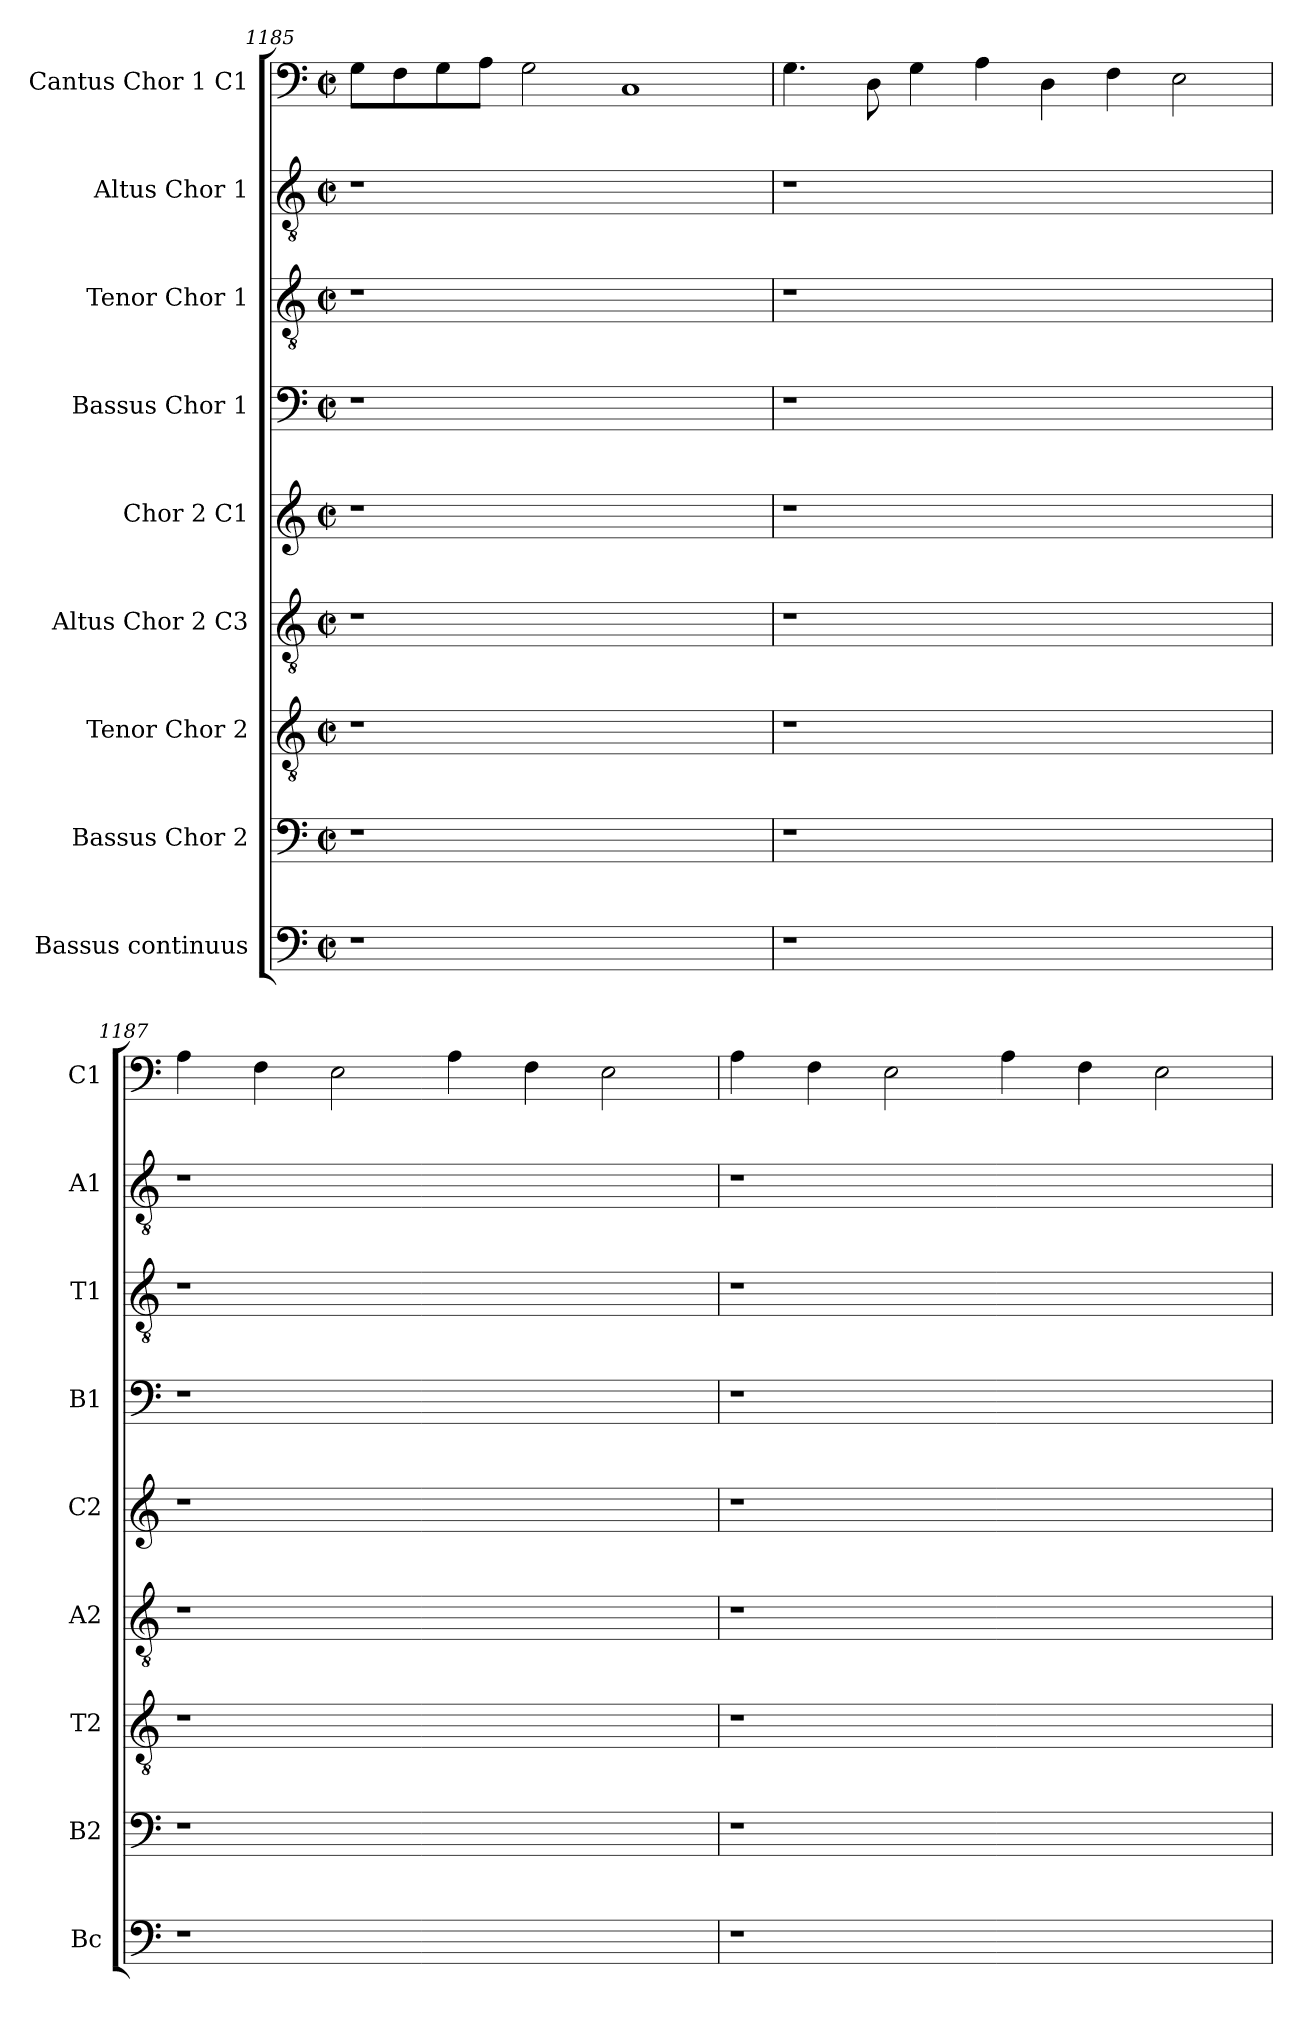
**kern	**kern	**kern	**kern	**kern	**kern	**kern	**kern	**kern
*part9	*part8	*part7	*part6	*part5	*part4	*part3	*part2	*part1
*staff9	*staff8	*staff7	*staff6	*staff5	*staff4	*staff3	*staff2	*staff1
*I"Bassus continuus	*I"Bassus Chor 2	*I"Tenor Chor 2	*I"Altus Chor 2 C3	*I"Chor 2 C1	*I"Bassus Chor 1	*I"Tenor Chor 1	*I"Altus Chor 1	*I"Cantus Chor 1 C1
*I'Bc	*I'B2	*I'T2	*I'A2	*I'C2	*I'B1	*I'T1	*I'A1	*I'C1
*clefF4	*clefF4	*clefGv2	*clefGv2	*clefG2	*clefF4	*clefGv2	*clefGv2	*clefF4
*ITrd7c12	*	*	*	*	*	*	*	*
*k[]	*k[]	*k[]	*k[]	*k[]	*k[]	*k[]	*k[]	*k[]
*C:	*C:	*C:	*C:	*C:	*C:	*C:	*C:	*C:
*M2/2	*M2/2	*M2/2	*M2/2	*M2/2	*M2/2	*M2/2	*M2/2	*M2/2
*met(c|)	*met(c|)	*met(c|)	*met(c|)	*met(c|)	*met(c|)	*met(c|)	*met(c|)	*met(c|)
=1185	=1185	=1185	=1185	=1185	=1185	=1185	=1185	=1185
1r	1r	1r	1r	1r	1r	1r	1r	8G\L
.	.	.	.	.	.	.	.	8F\
.	.	.	.	.	.	.	.	8G\
.	.	.	.	.	.	.	.	8A\J
.	.	.	.	.	.	.	.	2G\
1ryy	1ryy	1ryy	1ryy	1ryy	1ryy	1ryy	1ryy	1C
!!LO:LB:g=z
=1186	=1186	=1186	=1186	=1186	=1186	=1186	=1186	=1186
1r	1r	1r	1r	1r	1r	1r	1r	4.G\
.	.	.	.	.	.	.	.	8D\
.	.	.	.	.	.	.	.	4G\
.	.	.	.	.	.	.	.	4A\
1ryy	1ryy	1ryy	1ryy	1ryy	1ryy	1ryy	1ryy	4D\
.	.	.	.	.	.	.	.	4F\
.	.	.	.	.	.	.	.	2E\
=1187	=1187	=1187	=1187	=1187	=1187	=1187	=1187	=1187
1r	1r	1r	1r	1r	1r	1r	1r	4A\
.	.	.	.	.	.	.	.	4F\
.	.	.	.	.	.	.	.	2E\
1ryy	1ryy	1ryy	1ryy	1ryy	1ryy	1ryy	1ryy	4A\
.	.	.	.	.	.	.	.	4F\
.	.	.	.	.	.	.	.	2E\
=1188	=1188	=1188	=1188	=1188	=1188	=1188	=1188	=1188
1r	1r	1r	1r	1r	1r	1r	1r	4A\
.	.	.	.	.	.	.	.	4F\
.	.	.	.	.	.	.	.	2E\
1ryy	1ryy	1ryy	1ryy	1ryy	1ryy	1ryy	1ryy	4A\
.	.	.	.	.	.	.	.	4F\
.	.	.	.	.	.	.	.	2E\
=	=	=	=	=	=	=	=	=
*-	*-	*-	*-	*-	*-	*-	*-	*-
